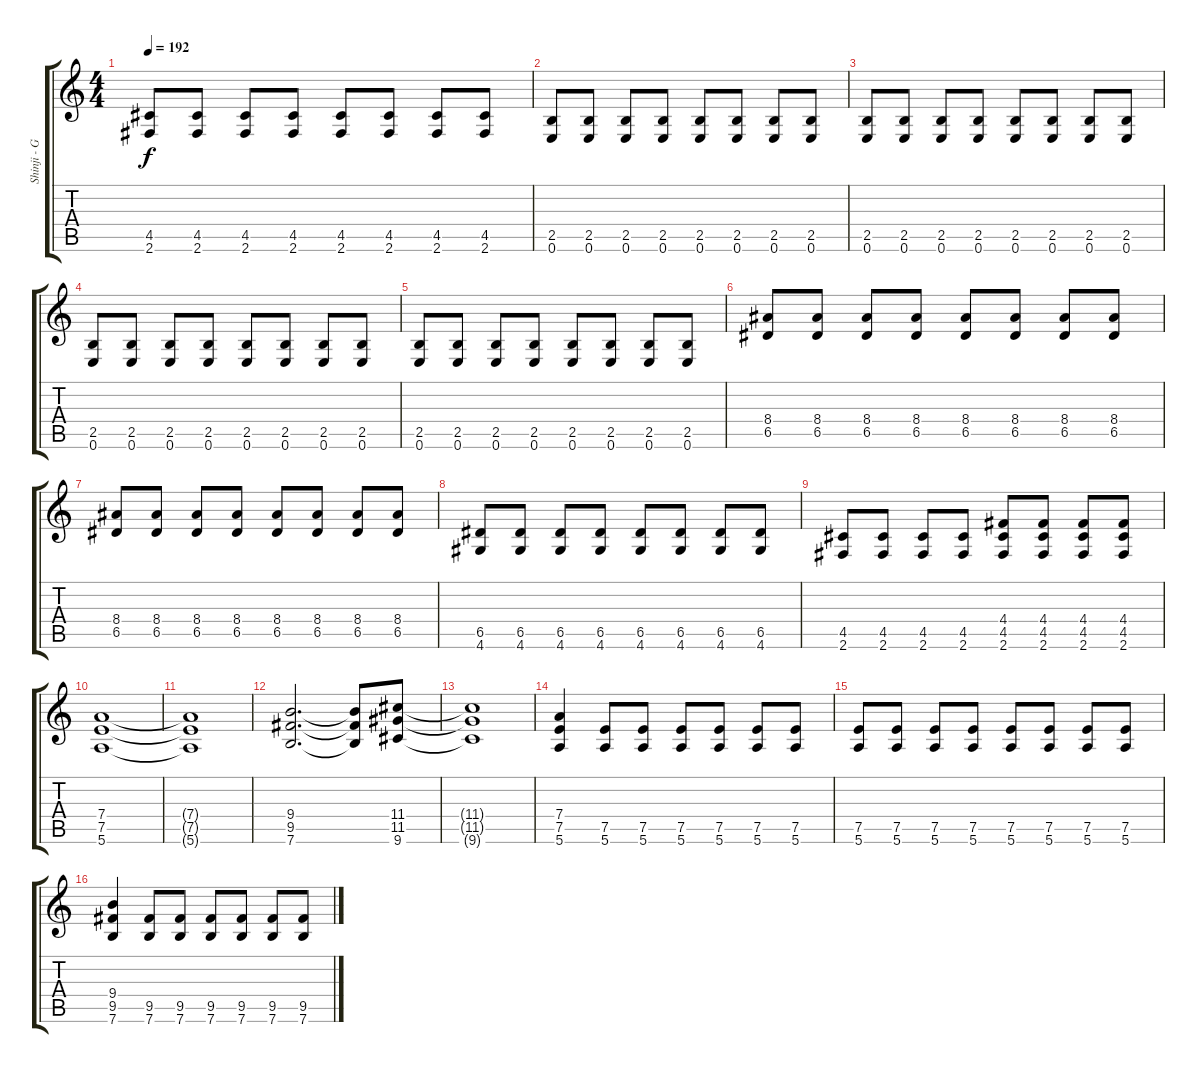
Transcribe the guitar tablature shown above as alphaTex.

\track ("Shinji - Guitar 2 " "Shinji - G") {instrument overdrivenguitar}
\staff {score tabs}
\tuning (E4 B3 G3 D3 A2 E2) {hide}
\ts (4 4)
\tempo 192
\clef g2
\ks c
(4.5 2.6).8{dy f} (4.5 2.6).8 (4.5 2.6).8 (4.5 2.6).8 (4.5 2.6).8 (4.5 2.6).8 (4.5 2.6).8 (4.5 2.6).8 |
(2.5 0.6).8 (2.5 0.6).8 (2.5 0.6).8 (2.5 0.6).8 (2.5 0.6).8 (2.5 0.6).8 (2.5 0.6).8 (2.5 0.6).8 |
(2.5 0.6).8 (2.5 0.6).8 (2.5 0.6).8 (2.5 0.6).8 (2.5 0.6).8 (2.5 0.6).8 (2.5 0.6).8 (2.5 0.6).8 |
(2.5 0.6).8 (2.5 0.6).8 (2.5 0.6).8 (2.5 0.6).8 (2.5 0.6).8 (2.5 0.6).8 (2.5 0.6).8 (2.5 0.6).8 |
(2.5 0.6).8 (2.5 0.6).8 (2.5 0.6).8 (2.5 0.6).8 (2.5 0.6).8 (2.5 0.6).8 (2.5 0.6).8 (2.5 0.6).8 |
(8.4 6.5).8 (8.4 6.5).8 (8.4 6.5).8 (8.4 6.5).8 (8.4 6.5).8 (8.4 6.5).8 (8.4 6.5).8 (8.4 6.5).8 |
(8.4 6.5).8 (8.4 6.5).8 (8.4 6.5).8 (8.4 6.5).8 (8.4 6.5).8 (8.4 6.5).8 (8.4 6.5).8 (8.4 6.5).8 |
(6.5 4.6).8 (6.5 4.6).8 (6.5 4.6).8 (6.5 4.6).8 (6.5 4.6).8 (6.5 4.6).8 (6.5 4.6).8 (6.5 4.6).8 |
(4.5 2.6).8 (4.5 2.6).8 (4.5 2.6).8 (4.5 2.6).8 (4.4 4.5 2.6).8 (4.4 4.5 2.6).8 (4.4 4.5 2.6).8 (4.4 4.5 2.6).8 |
(7.4 7.5 5.6).1 |
(7.4{t} 7.5{t} 5.6{t}).1 |
(9.4 9.5 7.6).2{d} (9.4{t} 9.5{t} 7.6{t}).8 (11.4 11.5 9.6).8 |
(11.4{t} 11.5{t} 9.6{t}).1 |
(7.4 7.5 5.6).4 (7.5 5.6).8 (7.5 5.6).8 (7.5 5.6).8 (7.5 5.6).8 (7.5 5.6).8 (7.5 5.6).8 |
(7.5 5.6).8 (7.5 5.6).8 (7.5 5.6).8 (7.5 5.6).8 (7.5 5.6).8 (7.5 5.6).8 (7.5 5.6).8 (7.5 5.6).8 |
(9.4 9.5 7.6).4 (9.5 7.6).8 (9.5 7.6).8 (9.5 7.6).8 (9.5 7.6).8 (9.5 7.6).8 (9.5 7.6).8
